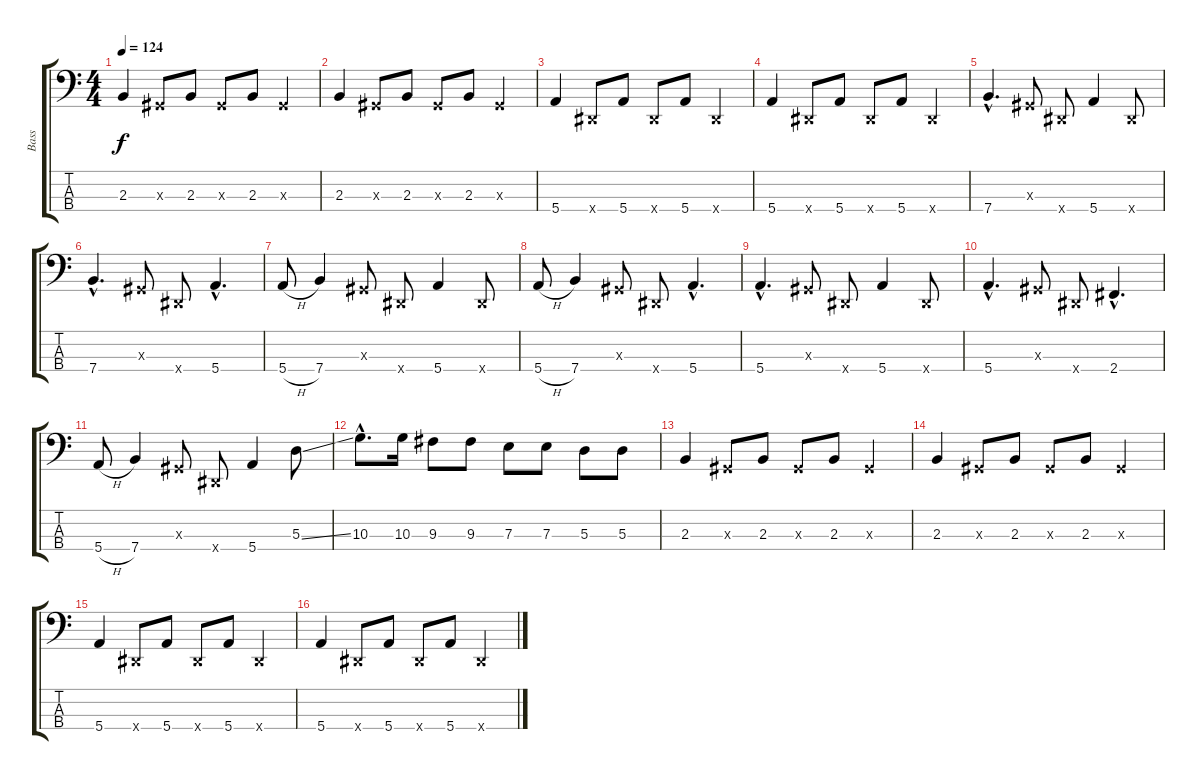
\track ("Bass" "Bass") {instrument acousticbass}
\staff {score tabs}
\tuning (G2 D2 A1 E1) {hide}
\ts (4 4)
\tempo 124
\clef f4
\ks c
2.3.4{dy f} -1.3{x}.8 2.3.8 -1.3{x}.8 2.3.8 -1.3{x}.4 |
2.3.4 -1.3{x}.8 2.3.8 -1.3{x}.8 2.3.8 -1.3{x}.4 |
5.4.4 -1.4{x}.8 5.4.8 -1.4{x}.8 5.4.8 -1.4{x}.4 |
5.4.4 -1.4{x}.8 5.4.8 -1.4{x}.8 5.4.8 -1.4{x}.4 |
7.4{hac}.4{d} -1.3{x}.8 -1.4{x}.8 5.4.4 -1.4{x}.8 |
7.4{hac}.4{d} -1.3{x}.8 -1.4{x}.8 5.4{hac}.4{d} |
5.4{h}.8 7.4.4 -1.3{x}.8 -1.4{x}.8 5.4.4 -1.4{x}.8 |
5.4{h}.8 7.4.4 -1.3{x}.8 -1.4{x}.8 5.4{hac}.4{d} |
5.4{hac}.4{d} -1.3{x}.8 -1.4{x}.8 5.4.4 -1.4{x}.8 |
5.4{hac}.4{d} -1.3{x}.8 -1.4{x}.8 2.4{hac}.4{d} |
5.4{h}.8 7.4.4 -1.3{x}.8 -1.4{x}.8 5.4.4 5.3{ss}.8 |
10.3{hac}.8{d} 10.3.16 9.3.8 9.3.8 7.3.8 7.3.8 5.3.8 5.3.8 |
2.3.4 -1.3{x}.8 2.3.8 -1.3{x}.8 2.3.8 -1.3{x}.4 |
2.3.4 -1.3{x}.8 2.3.8 -1.3{x}.8 2.3.8 -1.3{x}.4 |
5.4.4 -1.4{x}.8 5.4.8 -1.4{x}.8 5.4.8 -1.4{x}.4 |
5.4.4 -1.4{x}.8 5.4.8 -1.4{x}.8 5.4.8 -1.4{x}.4
